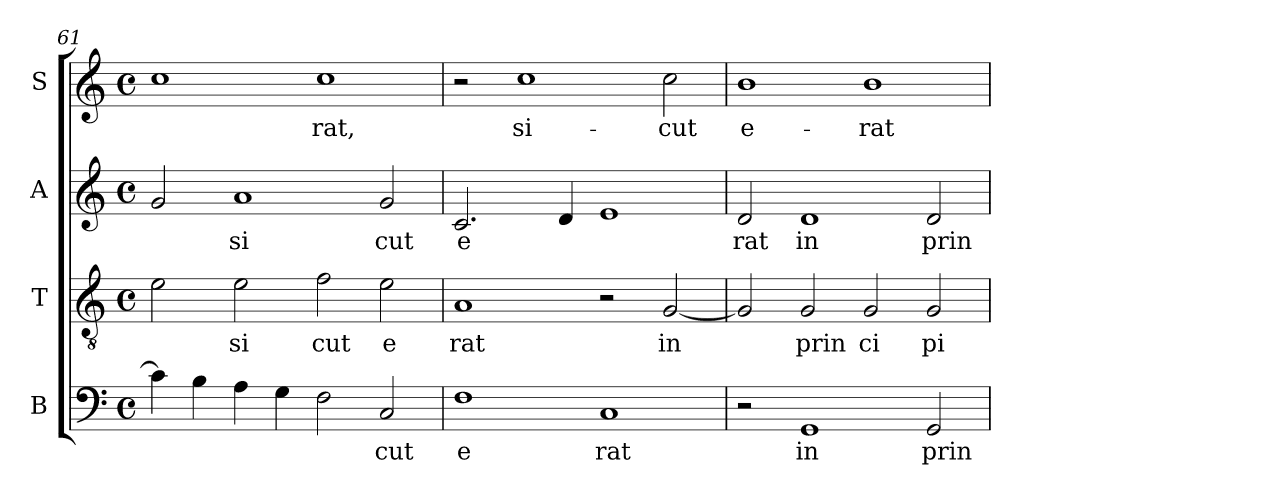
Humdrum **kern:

**kern	**text	**kern	**text	**kern	**text	**kern	**text
*part4	*part4	*part3	*part3	*part2	*part2	*part1	*part1
*staff4	*staff4	*staff3	*staff3	*staff2	*staff2	*staff1	*staff1
*I"B	*	*I"T	*	*I"A	*	*I"S	*
*I'B	*	*I'T	*	*I'A	*	*I'S	*
*clefF4	*	*clefGv2	*	*clefG2	*	*clefG2	*
*M4/4	*	*M4/4	*	*M4/4	*	*M4/4	*
*met(c)	*	*met(c)	*	*met(c)	*	*met(c)	*
=61	=61	=61	=61	=61	=61	=61	=61
4c\]	.	2e\	.	2g/	.	1cc	.
4B\	.	.	.	.	.	.	.
!	!	!	!LO:LY:b:cj	!	!LO:LY:b:cj	!	!
4A\	.	2e\	si	1a	si	.	.
4G\	.	.	.	.	.	.	.
!	!	!	!LO:LY:b:cj	!	!	!	!LO:LY:b:cj
2F\	.	2f\	cut	.	.	1cc	-rat,
!	!LO:LY:b:cj	!	!LO:LY:b:cj	!	!LO:LY:b:cj	!	!
2C/	cut	2e\	e	2g/	cut	.	.
=62	=62	=62	=62	=62	=62	=62	=62
!	!LO:LY:b:cj	!	!LO:LY:b:cj	!	!LO:LY:b:cj	!	!
1F	e	1A	rat	2.c/	e	2r	.
!	!	!	!	!	!	!	!LO:LY:b:cj
.	.	.	.	.	.	1cc	si-
.	.	.	.	4d/	.	.	.
!	!LO:LY:b:cj	!	!	!	!	!	!
1C	rat	2r	.	1e	.	.	.
!	!	!	!LO:LY:b:cj	!	!	!	!LO:LY:b:cj
.	.	[<2G/	in	.	.	2cc\	-cut
=63	=63	=63	=63	=63	=63	=63	=63
!	!	!	!	!	!LO:LY:b:cj	!	!LO:LY:b:cj
2r	.	2G/]	.	2d/	rat	1b	e-
!	!LO:LY:b:cj	!	!LO:LY:b:cj	!	!LO:LY:b:cj	!	!
1GG	in	2G/	prin	1d	in	.	.
!	!	!	!LO:LY:b:cj	!	!	!	!LO:LY:b:cj
.	.	2G/	ci	.	.	1b	-rat
!	!LO:LY:b:cj	!	!LO:LY:b:cj	!	!LO:LY:b:cj	!	!
2GG/	prin	2G/	pi	2d/	prin	.	.
=	=	=	=	=	=	=	=
*-	*-	*-	*-	*-	*-	*-	*-
